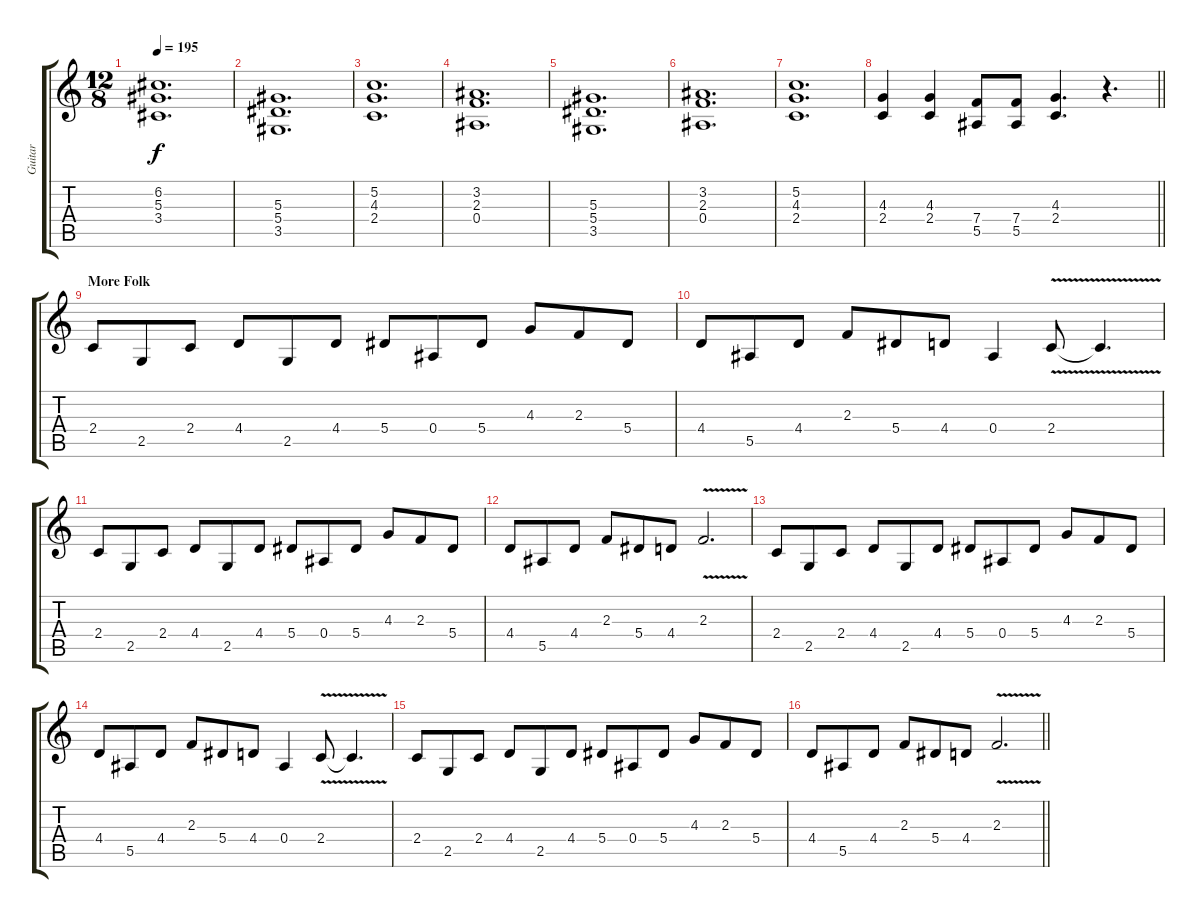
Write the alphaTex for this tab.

\track ("Guitar" "Guitar") {instrument distortionguitar}
\staff {score tabs}
\tuning (C4 G3 Eb3 Bb2 F2 C2) {hide}
\ts (12 8)
\tempo 195
\clef g2
\ks c
(6.2 5.3 3.4).1{d dy f} |
(5.3 5.4 3.5).1{d} |
(5.2 4.3 2.4).1{d} |
(3.2 2.3 0.4).1{d} |
(5.3 5.4 3.5).1{d} |
(3.2 2.3 0.4).1{d} |
(5.2 4.3 2.4).1{d} |
\barLineRight lightlight
(4.3 2.4).4 (4.3 2.4).4 (7.4 5.5).8 (7.4 5.5).8 (4.3 2.4).4{d} r.4{d} |
\section ("" "More Folk")
2.4.8 2.5.8 2.4.8 4.4.8 2.5.8 4.4.8 5.4.8 0.4.8 5.4.8 4.3.8 2.3.8 5.4.8 |
4.4.8 5.5.8 4.4.8 2.3.8 5.4.8 4.4.8 0.4.4 2.4{v}.8 2.4{t}.4{d} |
2.4.8 2.5.8 2.4.8 4.4.8 2.5.8 4.4.8 5.4.8 0.4.8 5.4.8 4.3.8 2.3.8 5.4.8 |
4.4.8 5.5.8 4.4.8 2.3.8 5.4.8 4.4.8 2.3{v}.2{d} |
2.4.8 2.5.8 2.4.8 4.4.8 2.5.8 4.4.8 5.4.8 0.4.8 5.4.8 4.3.8 2.3.8 5.4.8 |
4.4.8 5.5.8 4.4.8 2.3.8 5.4.8 4.4.8 0.4.4 2.4{v}.8 2.4{t}.4{d} |
2.4.8 2.5.8 2.4.8 4.4.8 2.5.8 4.4.8 5.4.8 0.4.8 5.4.8 4.3.8 2.3.8 5.4.8 |
\barLineRight lightlight
4.4.8 5.5.8 4.4.8 2.3.8 5.4.8 4.4.8 2.3{v}.2{d}
